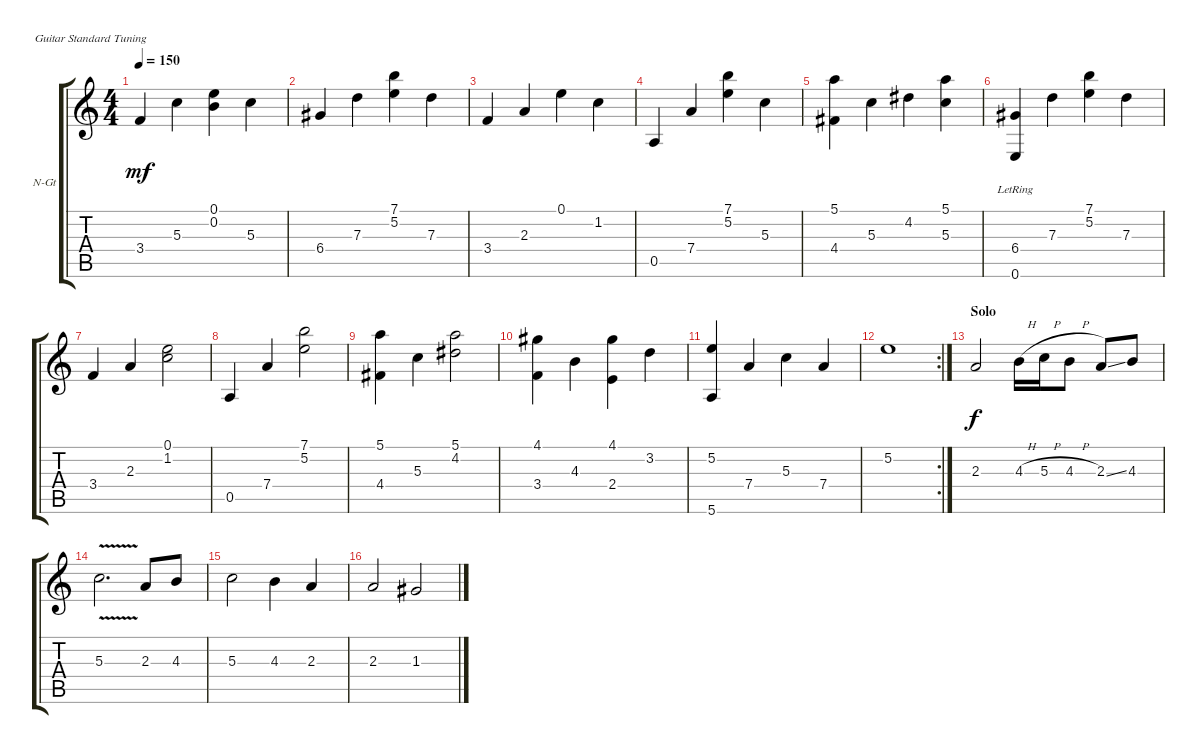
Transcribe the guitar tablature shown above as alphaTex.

\bracketExtendMode groupsimilarinstruments
\firstSystemTrackNameOrientation horizontal
\otherSystemsTrackNameOrientation horizontal
\track ("Solo Guitar" "N-Gt") {instrument acousticguitarnylon}
\staff {score tabs}
\tuning (E4 B3 G3 D3 A2 E2)
\ts (4 4)
\tempo 150
\clef g2
\ks c
3.4.4{dy mf} 5.3.4 (0.1 0.2).4 5.3.4 |
6.4.4 7.3.4 (5.2 7.1).4 7.3.4 |
3.4.4 2.3.4 0.1.4 1.2.4 |
0.5.4 7.4.4 (7.1 5.2).4 5.3.4 |
(5.1 4.4).4 5.3.4 4.2.4 (5.1 5.3).4 |
(6.4 0.6{lr}).4 7.3.4 (5.2 7.1).4 7.3.4 |
3.4.4 2.3.4 (1.2 0.1).2 |
0.5.4 7.4.4 (7.1 5.2).2 |
(5.1 4.4).4 5.3.4 (4.2 5.1).2 |
(3.4 4.1).4 4.3.4 (4.1 2.4).4 3.2.4 |
(5.6 5.2).4 7.4.4 5.3.4 7.4.4 |
\rc 2
5.2.1 |
\section ("" "Solo")
2.3.2{dy f} 4.3{h}.16 5.3{h}.16 4.3{h}.8 2.3{ss}.8 4.3.8 |
5.3{v}.2{d} 2.3.8 4.3.8 |
5.3.2 4.3.4 2.3.4 |
2.3.2 1.3.2
